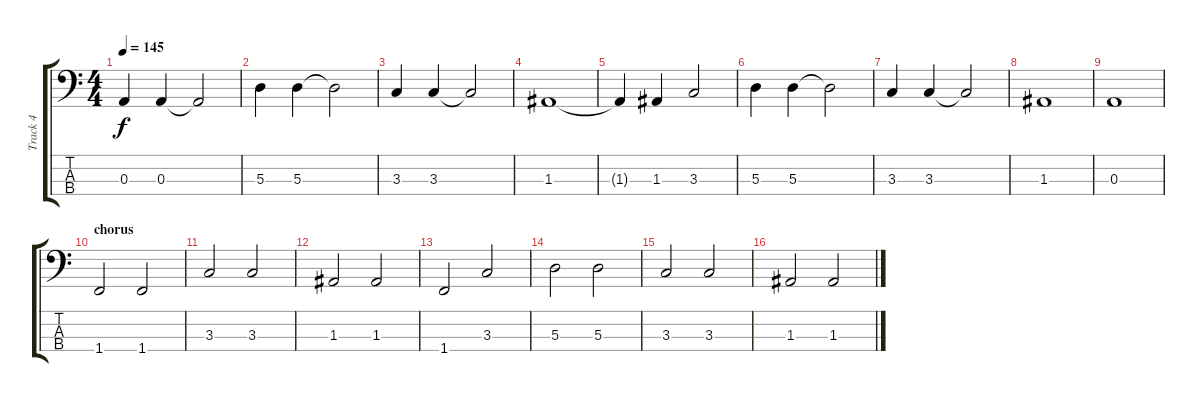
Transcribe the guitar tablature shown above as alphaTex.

\track ("Track 4" "Track 4") {instrument electricbasspick}
\staff {score tabs}
\tuning (G2 D2 A1 E1) {hide}
\ts (4 4)
\tempo 145
\clef f4
\ks c
0.3.4{dy f} 0.3.4 0.3{t}.2 |
5.3.4 5.3.4 5.3{t}.2 |
3.3.4 3.3.4 3.3{t}.2 |
1.3.1 |
1.3{t}.4 1.3.4 3.3.2 |
5.3.4 5.3.4 5.3{t}.2 |
3.3.4 3.3.4 3.3{t}.2 |
1.3.1 |
0.3.1 |
\section ("" "chorus")
1.4.2 1.4.2 |
3.3.2 3.3.2 |
1.3.2 1.3.2 |
1.4.2 3.3.2 |
5.3.2 5.3.2 |
3.3.2 3.3.2 |
1.3.2 1.3.2
